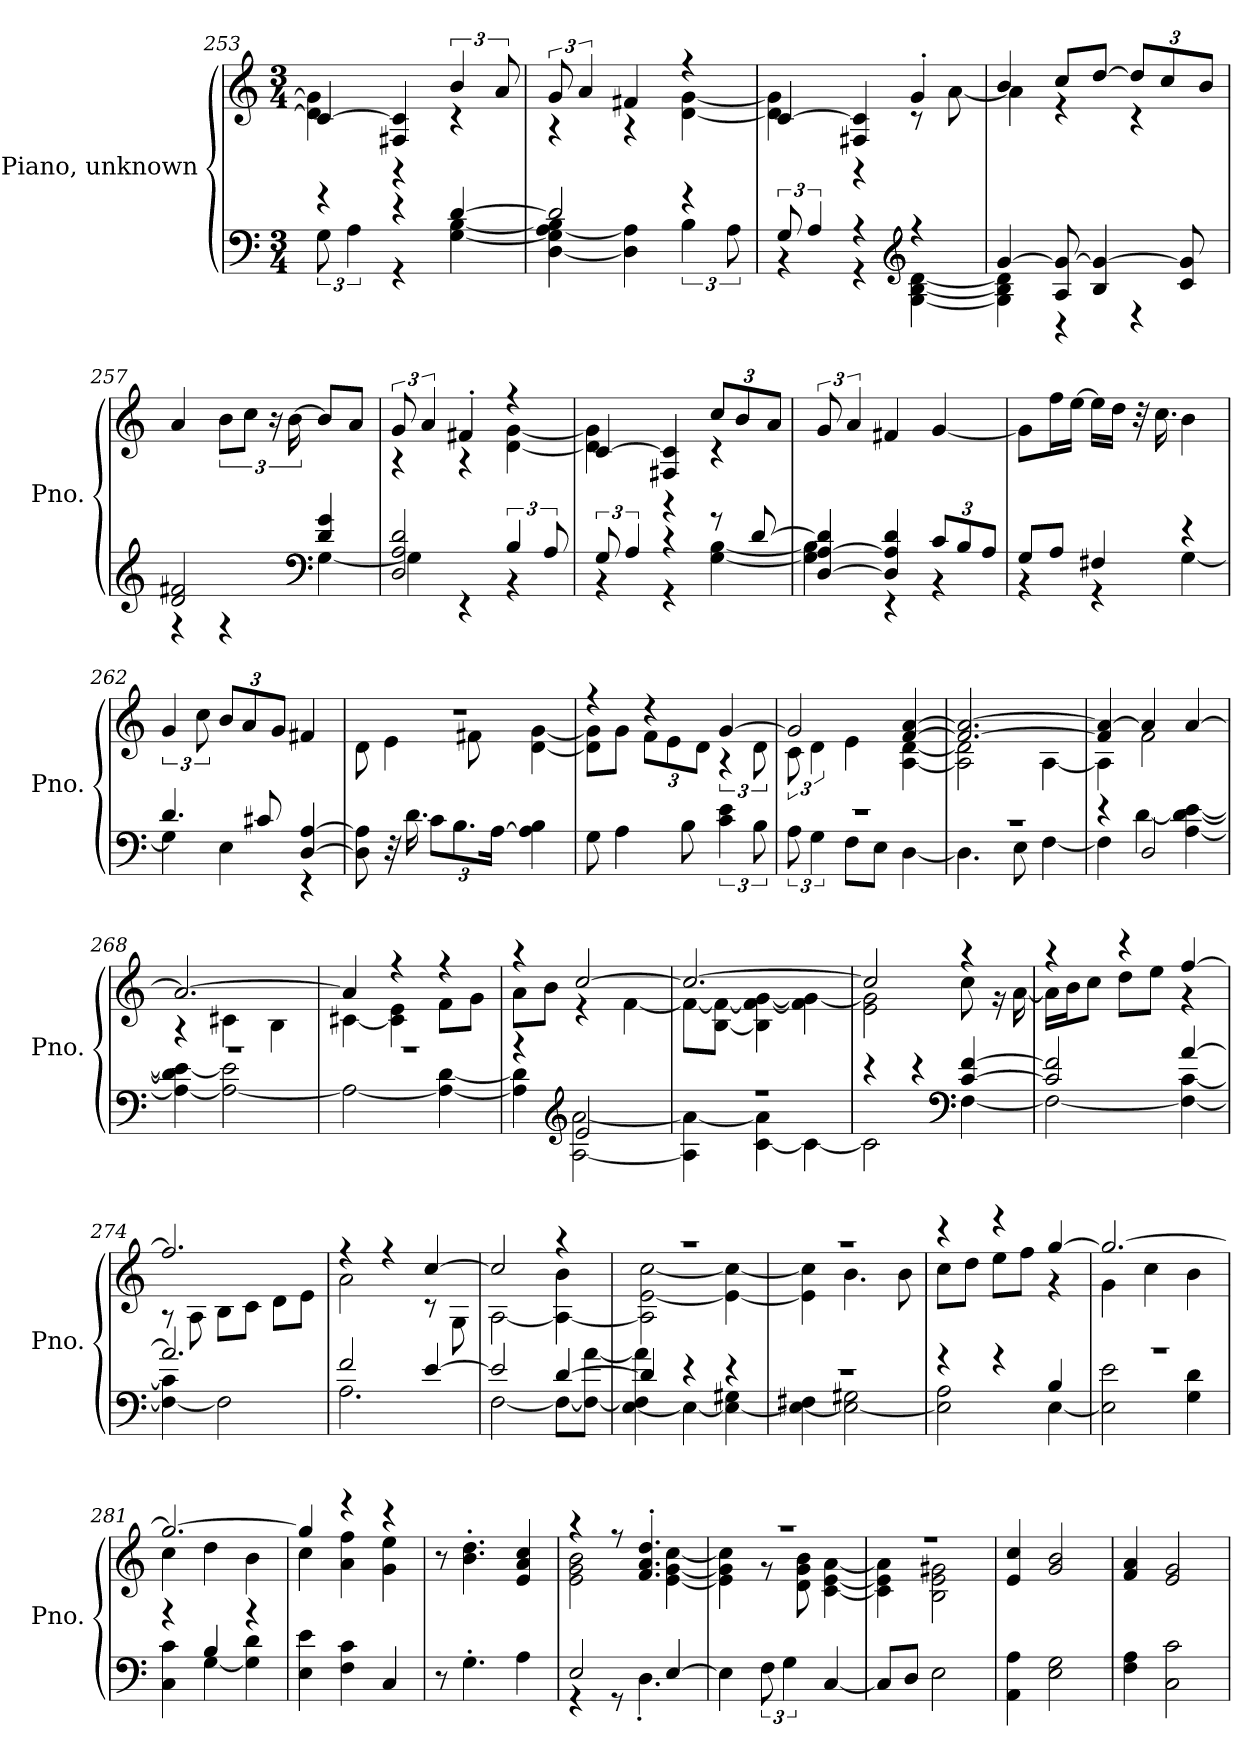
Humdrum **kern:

**kern	**kern
*part1	*part1
*staff2	*staff1
*I"Piano, unknown	*
*I'Pno.	*
*clefF4	*clefG2
*k[]	*k[]
*M3/4	*M3/4
=253	=253
*^	*^
4r	12G\	[4c/	4d\] 4g\]
.	6A\	.	.
4r	4r	4F#X/ 4c/]	4r
[4d/	[4G\ [4B\	6b/	4r
.	.	12a/	.
=254	=254	=254	=254
2d/]	[4D\ 4G\] [4A\ 4B\]	12g/	4r
.	.	6a/	.
.	4D\] 4A\]	4f#X/	4r
4r	6B\	4r	[4d\ [4g\
.	12A\	.	.
=255	=255	=255	=255
12G/	4r	[4c/	4d\] 4g\]
6A/	.	.	.
4r	4r	4F#X/ 4c/]	4r
*clefG2	*	*	*
4r	[4G\ [4B\ [4d\	4g'/	8r
.	.	.	[8a\
=256	=256	=256	=256
[4g/	4G\] 4B\] 4d\]	4b/	4a\]
8A/ 8g/_	4r	8cc/L	4r
4B/ 4g/_	.	[8dd/J	.
*	*	*Xbrackettup	*
.	4r	12dd/L]	4r
.	.	12cc/	.
8c/ 8g/]	.	.	.
.	.	12b/J	.
*	*	*v	*v
!!LO:LB:g=z
=257	=257	=257
2d/ 2f#X/	4r	4a/
*	*	*brackettup
.	4r	12b\L
.	.	12cc\J
.	.	24r
.	.	[24b\
*clefF4	*	*
4d/ 4g/	[4G\	8b/L]
.	.	8a/J
=258	=258	=258
*	*	*^
2D/ 2A/ 2d/	4G\]	12g/	4r
.	.	6a/	.
.	4r	4f#X'/	4r
6B/	4r	4r	[4d\ [4g\
12A/	.	.	.
=259	=259	=259	=259
12G/	4r	[4c/	4d\] 4g\]
6A/	.	.	.
4r	4r	4F#X/ 4c/]	4r
*	*	*Xbrackettup	*
8r	[4G\ [4B\	12cc/L	4r
.	.	12b/	.
[8d/	.	.	.
.	.	12a/J	.
*	*	*v	*v
=260	=260	=260
*	*	*brackettup
[4D/ [4A/ 4d/]	4G\] 4B\]	12g/
.	.	6a/
4D/] 4A/] 4d/	4r	4f#X/
*Xbrackettup	*	*
12c/L	4r	[4g/
12B/	.	.
12A/J	.	.
=261	=261	=261
8G/L	4r	8g\L]
8A/J	.	16ff\L
.	.	[16ee\JJ
4F#X/	4r	16ee\LL]
.	.	16dd\JJ
.	.	32r
.	.	16.cc\
4r	[4G\	4b\
!!LO:LB:g=z
=262	=262	=262
4.d/	4G\]	6g/
.	.	12cc\
*	*	*Xbrackettup
.	4E\	12b/L
.	.	12a/
8c#X/	.	.
.	.	12g/J
[4D/ [4A/	4r	4f#X/
*v	*v	*
=263	=263
*	*^
8D\] 8A\]	2.r	8d\
32r	.	4e\
16.d\	.	.
12c\L	.	.
12.B\	.	.
.	.	8f#X\
[24A\Jk	.	.
4A\] 4B\	.	[4d\ [4g\
=264	=264	=264
8G\	4r	8d\] 8g\]L
4A\	.	8g\J
.	4r	12f\L
.	.	12e\
8B\	.	.
.	.	12d\J
*brackettup	*	*brackettup
6c\ 6e\	[4g/	6r
12B\	.	12d\
=265	=265	=265
*^	*	*
2.r	12A\	2g/]	12c\
.	6G\	.	6d\
.	8F\L	.	4e\
.	8E\J	.	.
.	[4D\	[4f/ [4a/	[4A\ [4d\
=266	=266	=266	=266
2.r	4.D\]	2.f/_ 2.a/_	2A\] 2d\]
.	8E\	.	.
.	[4F\	.	[4A\
=267	=267	=267	=267
4r	4F\]	4f/] 4a/_	4A\]
2D/	[4d\	4a/]	2f\
.	[4A\ 4d\_ [4e\	[4a/	.
!!LO:LB:g=z	!!
=268	=268	=268	=268
2.r	4A\_ 4d\] 4e\_	2.a/_	4r
.	2A\_ 2e\]	.	4c#X\
.	.	.	4B\
=269	=269	=269	=269
2.r	2A\_	4a/]	[4c#X\
.	.	4r	4c#\] 4e\
.	4A\_ [4d\	4r	8f\L
.	.	.	8g\J
=270	=270	=270	=270
4r	4A\] 4d\]	4r	8a\L
.	.	.	8b\J
*clefG2	*	*	*
2e/	[2A\ [2a\	[2cc/	4r
.	.	.	[4f\
=271	=271	=271	=271
2.r	4A\] 4a\_	2.cc/_	8f\L_
.	.	.	[8B\ 8f\_J
.	[4c\ 4a\]	.	4B\] 4f\_ [4g\
.	4c\_	.	4f\] 4g\_
=272	=272	=272	=272
4r	2c\]	2cc/]	2e\ 2g\]
4r	.	.	.
*clefF4	*	*	*
[4c/ [4f/	[4F\	4r	8cc\
.	.	.	16r
.	.	.	[16a\
=273	=273	=273	=273
2c/] 2f/]	2F\_	4r	16a\LL]
.	.	.	16b\J
.	.	.	8cc\J
.	.	4r	8dd\L
.	.	.	8ee\J
[4a/	4F\_ [4c\	[4ff/	4r
!!LO:PB:g=z	!!
=274	=274	=274	=274
2.a/]	4F\_ 4c\]	2.ff/]	8r
.	.	.	8A\
.	2F\]	.	8B\L
.	.	.	8c\J
.	.	.	8d\L
.	.	.	8e\J
=275	=275	=275	=275
2f/	2.A\	4r	2a\
.	.	4r	.
[4e/	.	[4cc/	8r
.	.	.	8G\
=276	=276	=276	=276
2e/]	[2F\	2cc/]	[2A\
[4d/	8F\L_	4r	4A\_ 4b\
.	8F\_ [8a\J	.	.
=277	=277	=277	=277
4d/]	[4E\ 4F\] 4a\]	2.r	2A\] [2e\ [2cc\
4r	4E\_	.	.
4r	4E\_ 4G#X\	.	4e\_ 4cc\_
=278	=278	=278	=278
2.r	4E\_ 4F#X\	2.r	4e\] 4cc\]
.	2E\_ 2G#X\	.	4.b\
.	.	.	8b\
=279	=279	=279	=279
4r	2E\] 2A\	4r	8cc\L
.	.	.	8dd\J
4r	.	4r	8ee\L
.	.	.	8ff\J
4B/	[4E\	[4gg/	4r
=280	=280	=280	=280
2.r	2E\] 2e\	2.gg/_	4g\
.	.	.	4cc\
.	4G\ 4d\	.	4b\
!!LO:LB:g=z	!!
=281	=281	=281	=281
4r	4C\ 4c\	2.gg/_	4cc\
4B/	[4G\	.	4dd\
4r	4G\] 4d\	.	4b\
*v	*v	*	*
=282	=282	=282
4E\ 4e\	4gg/]	4cc\
4F\ 4c\	4r	4a\ 4ff\
4C/	4r	4g\ 4ee\
*	*v	*v
=283	=283
8r	8r
4.G'\	4.b\' 4.dd\'
4A\	4e/ 4a/ 4cc/
=284	=284
*^	*^
2E/	4r	4r	2e\ 2g\ 2b\
.	8r	8r	.
.	4.D'\	4.f/' 4.a/' 4.dd/'	.
[4E/	.	.	[4e\ [4g\ [4cc\
*v	*v	*	*
=285	=285	=285
4E\]	2.r	4e\] 4g\] 4cc\]
12F\	.	8r
6G\	.	.
.	.	8d\ 8g\ 8b\
[4C/	.	[4c\ [4e\ [4a\
=286	=286	=286
8C/L]	2.r	4c\] 4e\] 4a\]
8D/J	.	.
2E\	.	2B\ 2e\ 2g#X\
*	*v	*v
=287	=287
4AA\ 4A\	4e/ 4cc/
2E\ 2G\	2g/ 2b/
=288	=288
4F\ 4A\	4f/ 4a/
2C\ 2c\	2e/ 2g/
=	=
*-	*-
